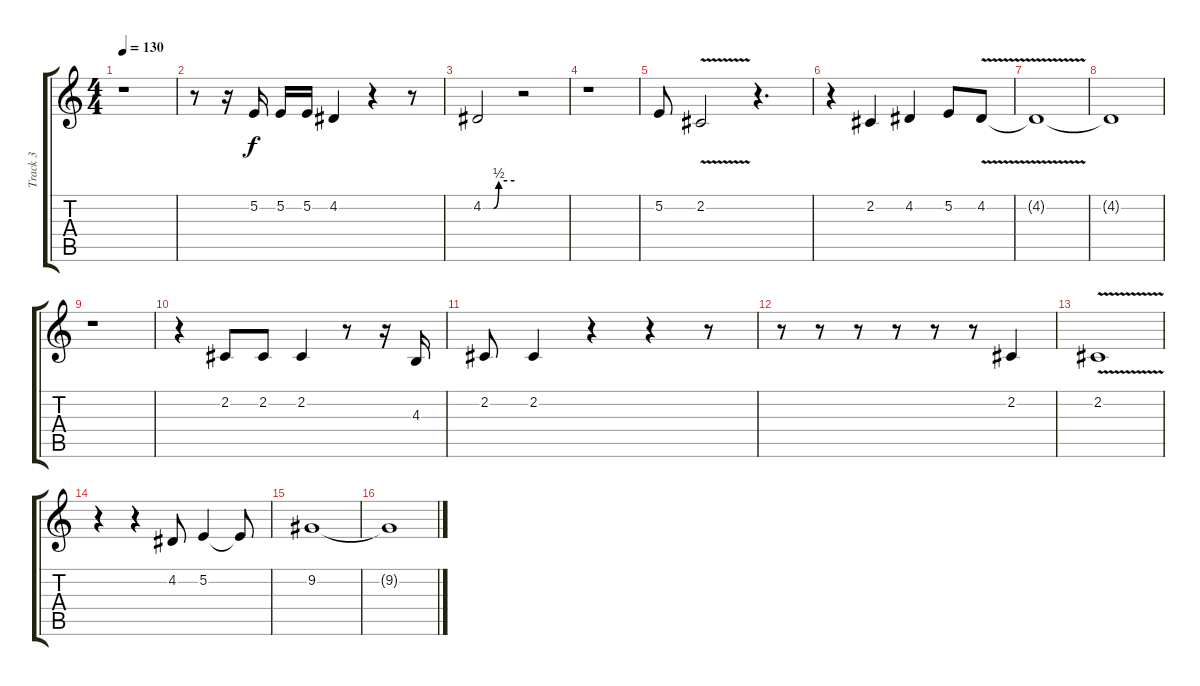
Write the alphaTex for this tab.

\track ("Track 3" "Track 3") {instrument trumpet}
\staff {score tabs}
\tuning (E4 B3 G3 D3 A2 E2) {hide}
\ts (4 4)
\tempo 130
\clef g2
\ks c
r.1{dy f} |
r.8 r.16 5.2.16 5.2.16 5.2.16 4.2.4 r.4 r.8 |
4.2{be (custom 0 0 20 0 30 2 60 2)}.2 r.2 |
r.1 |
5.2.8 2.2{v}.2 r.4{d} |
r.4 2.2.4 4.2.4 5.2.8 4.2{v}.8 |
4.2{t}.1 |
4.2{t}.1 |
r.1 |
r.4 2.2.8 2.2.8 2.2.4 r.8 r.16 4.3.16 |
2.2.8 2.2.4 r.4 r.4 r.8 |
r.8 r.8 r.8 r.8 r.8 r.8 2.2.4 |
2.2{v}.1 |
r.4 r.4 4.2.8 5.2.4 5.2{t}.8 |
9.2.1 |
9.2{t}.1
